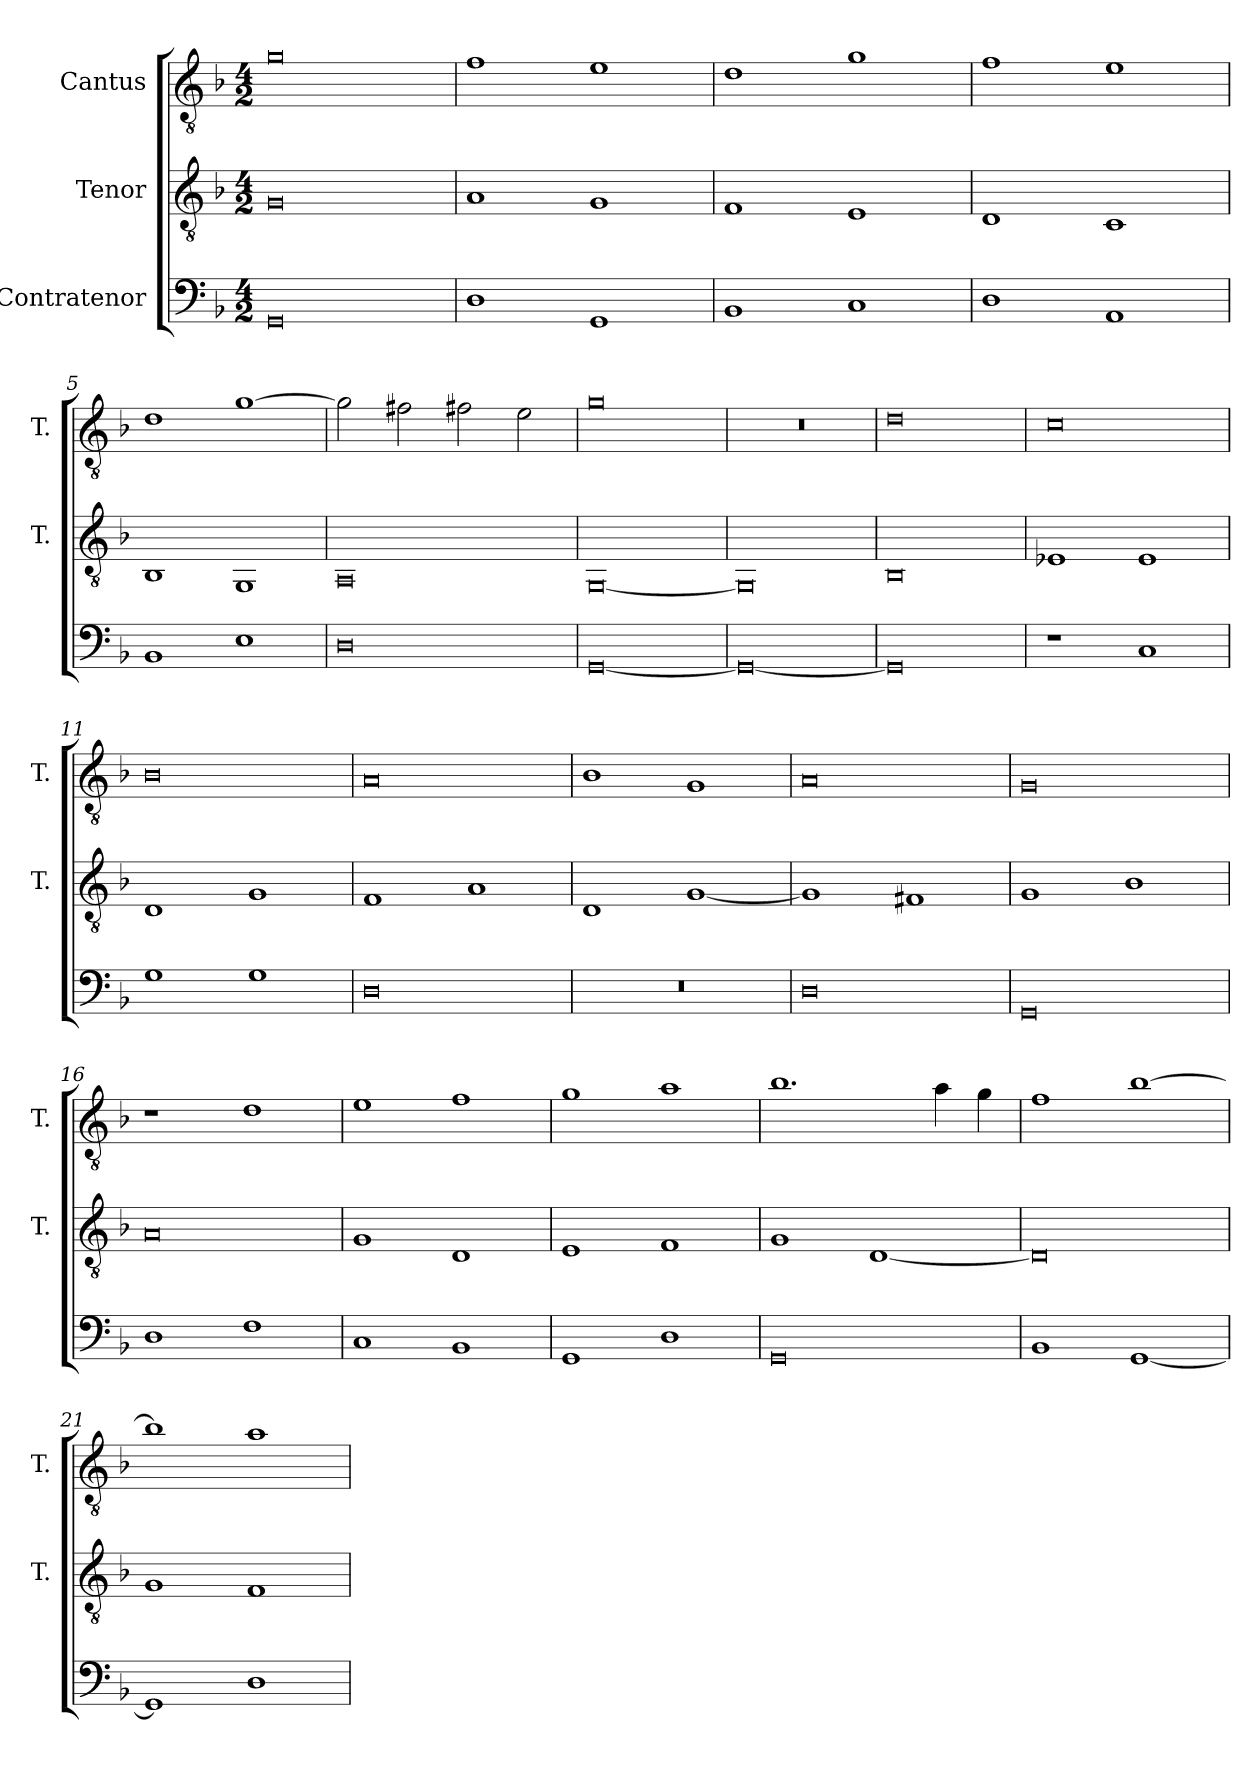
**kern	**kern	**kern
*part3	*part2	*part1
*staff3	*staff2	*staff1
*I"Contratenor	*I"Tenor	*I"Cantus
*	*I'T.	*I'T.
*clefF4	*clefGv2	*clefGv2
*	*ITrd7c12	*ITrd7c12
*k[b-]	*k[b-]	*k[b-]
*F:	*F:	*F:
*M4/2	*M4/2	*M4/2
=1	=1	=1
0GG/	0GG/	0G\
=2	=2	=2
1D\	1AA/	1F\
1GG/	1GG/	1E\
=3	=3	=3
1BB-/	1FF/	1D\
1C/	1EE/	1G\
=4	=4	=4
1D\	1DD/	1F\
1AA/	1CC/	1E\
=5	=5	=5
1BB-/	1BBB-/	1D\
1E\	1GGG/	[1G\
=6	=6	=6
0D\	0AAA/	2G\]
.	.	2F#X\
.	.	2F#X\
.	.	2E\
=7	=7	=7
[0GG/	[0GGG/	0G\
=8	=8	=8
0GG/_	0GGG/]	0r
=9	=9	=9
0GG/]	0BBB-/	0D\
=10	=10	=10
1r	1EE-X/	0C\
1C/	1EE-/	.
=11	=11	=11
1G\	1DD/	0BB-\
1G\	1GG/	.
=12	=12	=12
0D\	1FF/	0AA/
.	1AA/	.
=13	=13	=13
0r	1DD/	1BB-\
.	[1GG/	1GG/
=14	=14	=14
0D\	1GG/]	0AA/
.	1FF#X/	.
=15	=15	=15
0GG/	1GG/	0GG/
.	1BB-\	.
=16	=16	=16
1D\	0AA/	1r
1F\	.	1D\
=17	=17	=17
1C/	1GG/	1E\
1BB-/	1DD/	1F\
=18	=18	=18
1GG/	1EE/	1G\
1D\	1FF/	1A\
=19	=19	=19
0GG/	1GG/	1.B-\
.	[1DD/	.
.	.	4A\
.	.	4G\
=20	=20	=20
1BB-/	0DD/]	1F\
[1GG/	.	[1B-\
=21	=21	=21
1GG/]	1GG/	1B-\]
1D\	1FF/	1A\
=	=	=
*-	*-	*-
